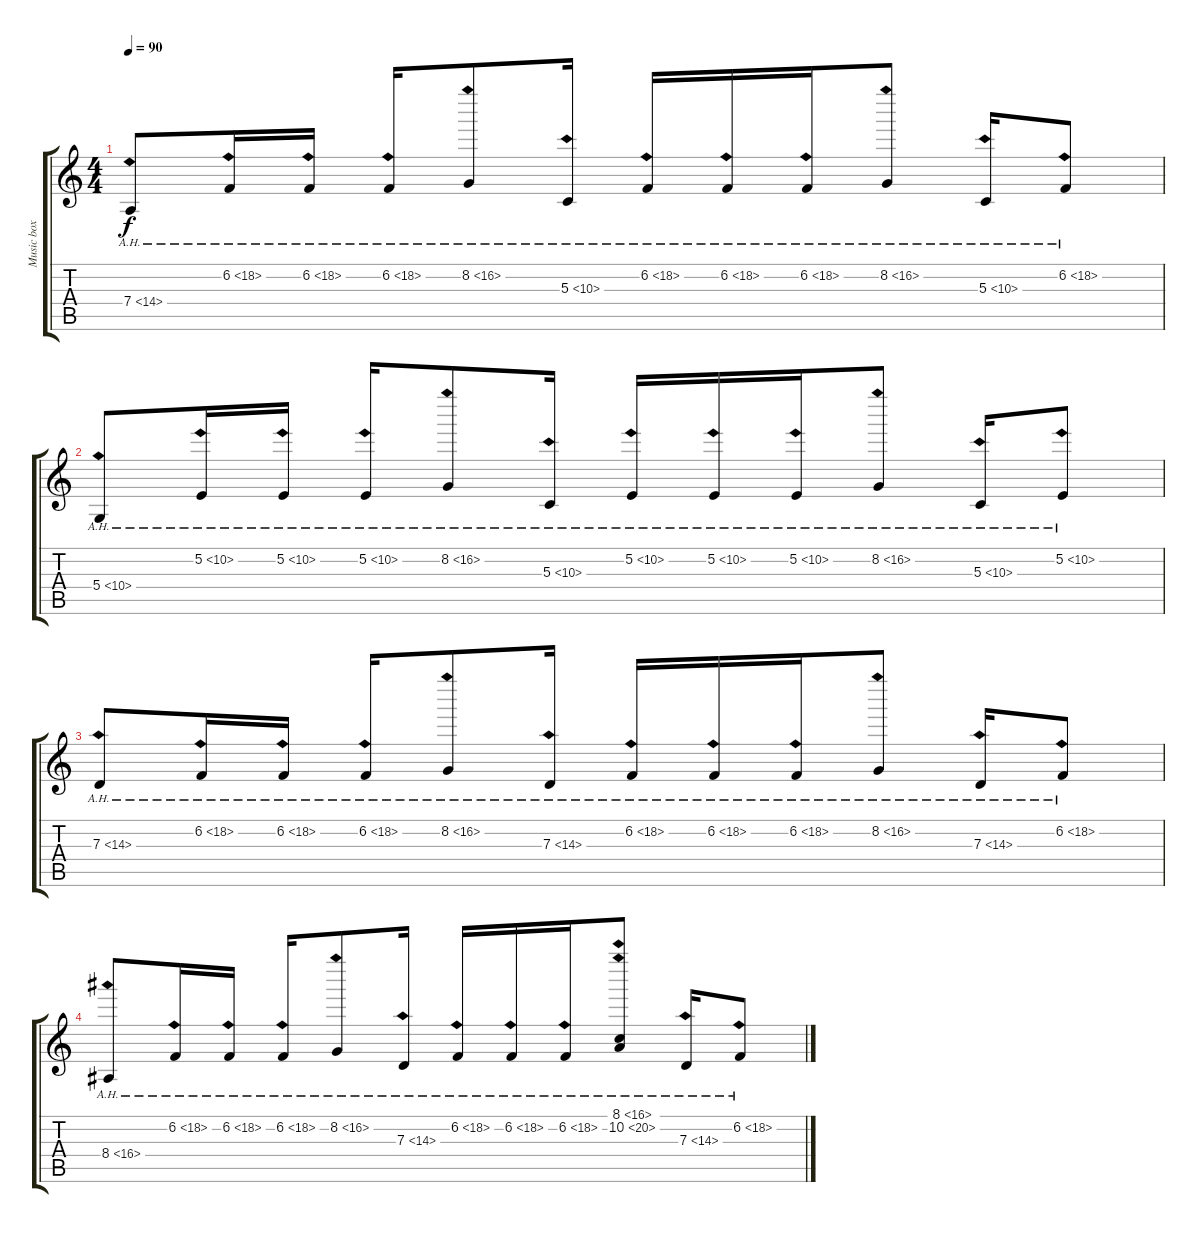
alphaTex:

\track ("Music box" "Music box") {instrument musicbox}
\staff {score tabs}
\tuning (E4 B3 G3 D3 A2 E2) {hide}
\ts (4 4)
\tempo 90
\clef g2
\ks c
7.4{ah 7}.8{dy f} 6.2{ah 12}.16 6.2{ah 12}.16 6.2{ah 12}.16 8.2{ah 8}.8 5.3{ah 5}.16 6.2{ah 12}.16 6.2{ah 12}.16 6.2{ah 12}.16 8.2{ah 8}.8 5.3{ah 5}.16 6.2{ah 12}.8 |
5.4{ah 5}.8 5.2{ah 5}.16 5.2{ah 5}.16 5.2{ah 5}.16 8.2{ah 8}.8 5.3{ah 5}.16 5.2{ah 5}.16 5.2{ah 5}.16 5.2{ah 5}.16 8.2{ah 8}.8 5.3{ah 5}.16 5.2{ah 5}.8 |
7.3{ah 7}.8 6.2{ah 12}.16 6.2{ah 12}.16 6.2{ah 12}.16 8.2{ah 8}.8 7.3{ah 7}.16 6.2{ah 12}.16 6.2{ah 12}.16 6.2{ah 12}.16 8.2{ah 8}.8 7.3{ah 7}.16 6.2{ah 12}.8 |
8.4{ah 8}.8 6.2{ah 12}.16 6.2{ah 12}.16 6.2{ah 12}.16 8.2{ah 8}.8 7.3{ah 7}.16 6.2{ah 12}.16 6.2{ah 12}.16 6.2{ah 12}.16 (8.1{ah 8} 10.2{ah 10}).8 7.3{ah 7}.16 6.2{ah 12}.8
